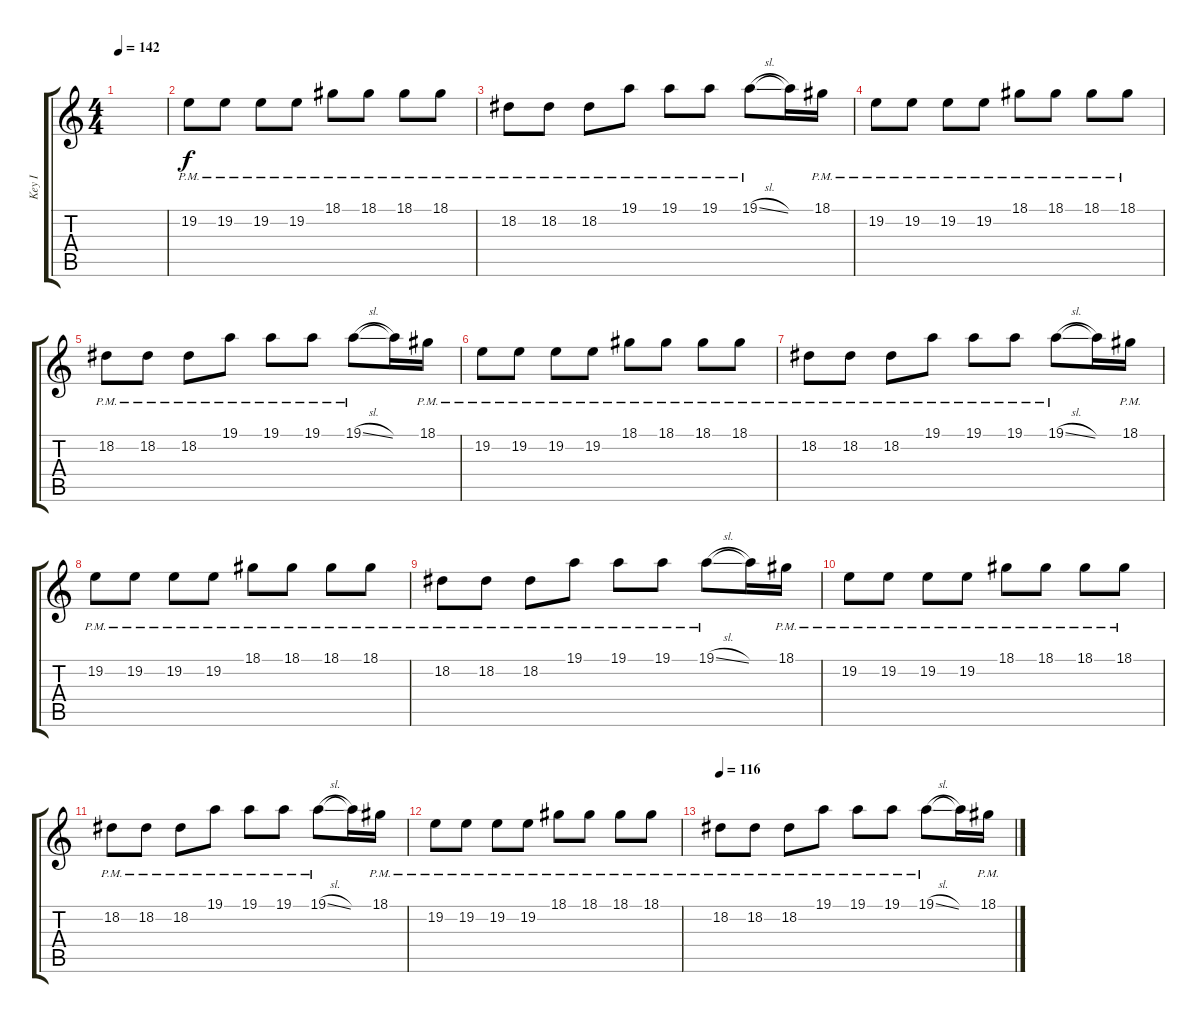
\track ("Key I" "Key I") {instrument lead2sawtooth}
\staff {score tabs}
\tuning (D4 A3 F3 C3 G2 C2) {hide}
\ts (4 4)
\tempo 142
\clef g2
\ks c
|
19.2{pm}.8 19.2{pm}.8 19.2{pm}.8 19.2{pm}.8 18.1{pm}.8 18.1{pm}.8 18.1{pm}.8 18.1{pm}.8 |
18.2{pm}.8 18.2{pm}.8 18.2{pm}.8 19.1{pm}.8 19.1{pm}.8 19.1{pm}.8 19.1{sl pm}.8 19.1{t}.16 18.1{pm}.16 |
19.2{pm}.8 19.2{pm}.8 19.2{pm}.8 19.2{pm}.8 18.1{pm}.8 18.1{pm}.8 18.1{pm}.8 18.1{pm}.8 |
18.2{pm}.8 18.2{pm}.8 18.2{pm}.8 19.1{pm}.8 19.1{pm}.8 19.1{pm}.8 19.1{sl pm}.8 19.1{t}.16 18.1{pm}.16 |
19.2{pm}.8 19.2{pm}.8 19.2{pm}.8 19.2{pm}.8 18.1{pm}.8 18.1{pm}.8 18.1{pm}.8 18.1{pm}.8 |
18.2{pm}.8 18.2{pm}.8 18.2{pm}.8 19.1{pm}.8 19.1{pm}.8 19.1{pm}.8 19.1{sl pm}.8 19.1{t}.16 18.1{pm}.16 |
19.2{pm}.8 19.2{pm}.8 19.2{pm}.8 19.2{pm}.8 18.1{pm}.8 18.1{pm}.8 18.1{pm}.8 18.1{pm}.8 |
18.2{pm}.8 18.2{pm}.8 18.2{pm}.8 19.1{pm}.8 19.1{pm}.8 19.1{pm}.8 19.1{sl pm}.8 19.1{t}.16 18.1{pm}.16 |
19.2{pm}.8 19.2{pm}.8 19.2{pm}.8 19.2{pm}.8 18.1{pm}.8 18.1{pm}.8 18.1{pm}.8 18.1{pm}.8 |
18.2{pm}.8 18.2{pm}.8 18.2{pm}.8 19.1{pm}.8 19.1{pm}.8 19.1{pm}.8 19.1{sl pm}.8 19.1{t}.16 18.1{pm}.16 |
19.2{pm}.8 19.2{pm}.8 19.2{pm}.8 19.2{pm}.8 18.1{pm}.8 18.1{pm}.8 18.1{pm}.8 18.1{pm}.8 |
\tempo 116
18.2{pm}.8 18.2{pm}.8 18.2{pm}.8 19.1{pm}.8 19.1{pm}.8 19.1{pm}.8 19.1{sl pm}.8 19.1{t}.16 18.1{pm}.16
